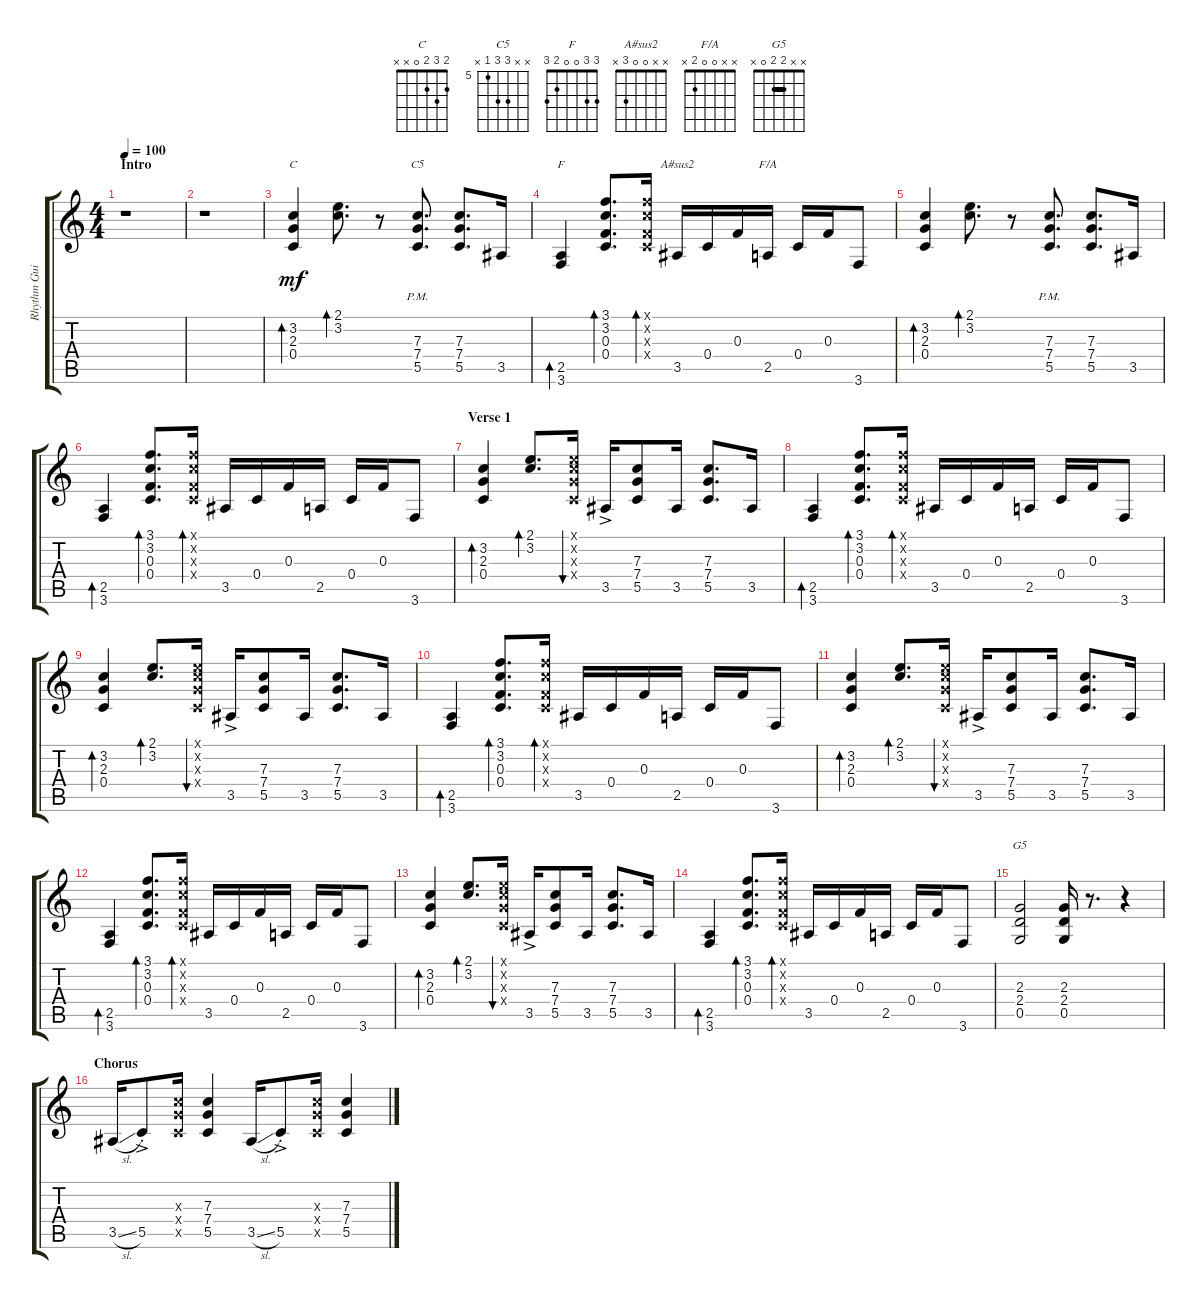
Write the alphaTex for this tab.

\track ("Rhythm Guitar - Mick" "Rhythm Gui") {instrument distortionguitar}
\staff {score tabs}
\tuning (D4 A3 F3 C3 G2 D2) {hide}
\chord ("C" 2 3 2 0 x x)
\chord ("C5" x x 7 7 5 x) {firstfret 5}
\chord ("F" 3 3 0 0 2 3)
\chord ("A#sus2" x x 0 0 3 x)
\chord ("F/A" x x 0 0 2 x)
\chord ("G5" x x 2 2 0 x) {barre 2}
\ts (4 4)
\section ("" "Intro")
\tempo 100
\clef g2
\ks c
r.1{dy mf instrument distortionguitar} |
r.1 |
(3.2 2.3 0.4).4{bd 30 ch "C"} (2.1 3.2).8{d bd 30} r.8 (7.3{pm} 7.4{pm} 5.5{pm}).8{d ch "C5"} (7.3 7.4 5.5).8{d} 3.5.16 |
(2.5 3.6).4{bd 30 ch "F"} (3.1 3.2 0.3 0.4).8{d bd 30} (3.1{x} 3.2{x} 0.3{x} 0.4{x}).16{bd 30} 3.5.16{ch "A#sus2"} 0.4.16 0.3.16 2.5.16{ch "F/A"} 0.4.16 0.3.16 3.6.8 |
(3.2 2.3 0.4).4{bd 30} (2.1 3.2).8{d bd 30} r.8 (7.3{pm} 7.4{pm} 5.5{pm}).8{d} (7.3 7.4 5.5).8{d} 3.5.16 |
(2.5 3.6).4{bd 30} (3.1 3.2 0.3 0.4).8{d bd 30} (3.1{x} 3.2{x} 0.3{x} 0.4{x}).16{bd 30} 3.5.16 0.4.16 0.3.16 2.5.16 0.4.16 0.3.16 3.6.8 |
\section ("" "Verse 1")
(3.2 2.3 0.4).4{bd 30} (2.1 3.2).8{d bd 30} (2.1{x} 3.2{x} 2.3{x} 0.4{x}).16{bu 30} 3.5{ac}.16 (7.3 7.4 5.5).8 3.5.16 (7.3 7.4 5.5).8{d} 3.5.16 |
(2.5 3.6).4{bd 30} (3.1 3.2 0.3 0.4).8{d bd 30} (3.1{x} 3.2{x} 0.3{x} 0.4{x}).16{bd 30} 3.5.16 0.4.16 0.3.16 2.5.16 0.4.16 0.3.16 3.6.8 |
(3.2 2.3 0.4).4{bd 30} (2.1 3.2).8{d bd 30} (2.1{x} 3.2{x} 2.3{x} 0.4{x}).16{bu 30} 3.5{ac}.16 (7.3 7.4 5.5).8 3.5.16 (7.3 7.4 5.5).8{d} 3.5.16 |
(2.5 3.6).4{bd 30} (3.1 3.2 0.3 0.4).8{d bd 30} (3.1{x} 3.2{x} 0.3{x} 0.4{x}).16{bd 30} 3.5.16 0.4.16 0.3.16 2.5.16 0.4.16 0.3.16 3.6.8 |
(3.2 2.3 0.4).4{bd 30} (2.1 3.2).8{d bd 30} (2.1{x} 3.2{x} 2.3{x} 0.4{x}).16{bu 30} 3.5{ac}.16 (7.3 7.4 5.5).8 3.5.16 (7.3 7.4 5.5).8{d} 3.5.16 |
(2.5 3.6).4{bd 30} (3.1 3.2 0.3 0.4).8{d bd 30} (3.1{x} 3.2{x} 0.3{x} 0.4{x}).16{bd 30} 3.5.16 0.4.16 0.3.16 2.5.16 0.4.16 0.3.16 3.6.8 |
(3.2 2.3 0.4).4{bd 30} (2.1 3.2).8{d bd 30} (2.1{x} 3.2{x} 2.3{x} 0.4{x}).16{bu 30} 3.5{ac}.16 (7.3 7.4 5.5).8 3.5.16 (7.3 7.4 5.5).8{d} 3.5.16 |
(2.5 3.6).4{bd 30} (3.1 3.2 0.3 0.4).8{d bd 30} (3.1{x} 3.2{x} 0.3{x} 0.4{x}).16{bd 30} 3.5.16 0.4.16 0.3.16 2.5.16 0.4.16 0.3.16 3.6.8 |
(2.3 2.4 0.5).2{ch "G5"} (2.3 2.4 0.5).16 r.8{d} r.4 |
\section ("" "Chorus")
3.5{sl}.16 5.5{ac st}.8 (7.3{x} 7.4{x} 5.5{x}).16 (7.3 7.4 5.5).4 3.5{sl}.16 5.5{ac st}.8 (7.3{x} 7.4{x} 5.5{x}).16 (7.3 7.4 5.5).4
